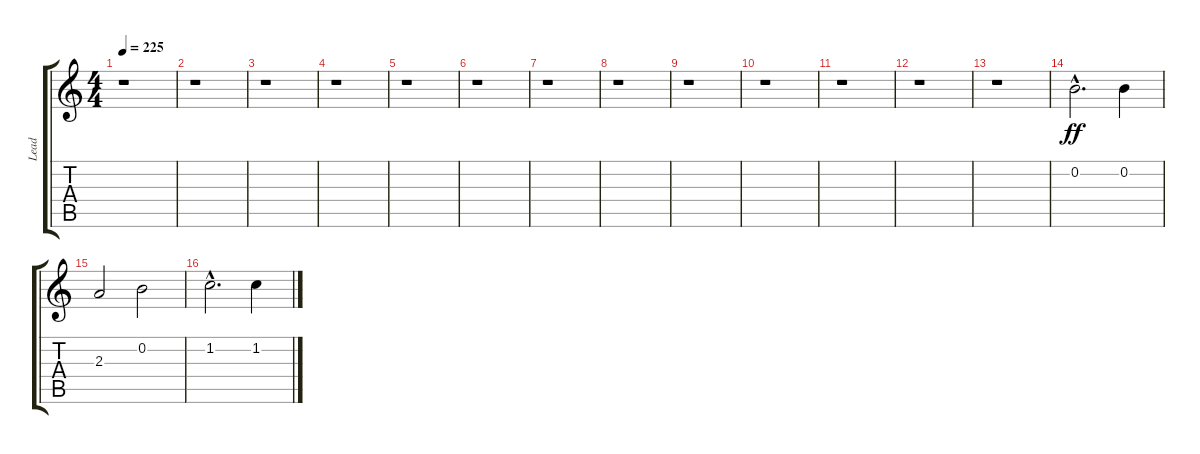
\track ("Lead" "Lead") {instrument overdrivenguitar}
\staff {score tabs}
\tuning (E4 B3 G3 D3 A2 E2) {hide}
\ts (4 4)
\tempo 225
\clef g2
\ks c
r.1{dy f} |
r.1 |
r.1 |
r.1 |
r.1 |
r.1 |
r.1 |
r.1 |
r.1 |
r.1 |
r.1 |
r.1 |
r.1 |
0.2{hac}.2{d dy ff} 0.2.4 |
2.3.2 0.2.2 |
1.2{hac}.2{d} 1.2.4
